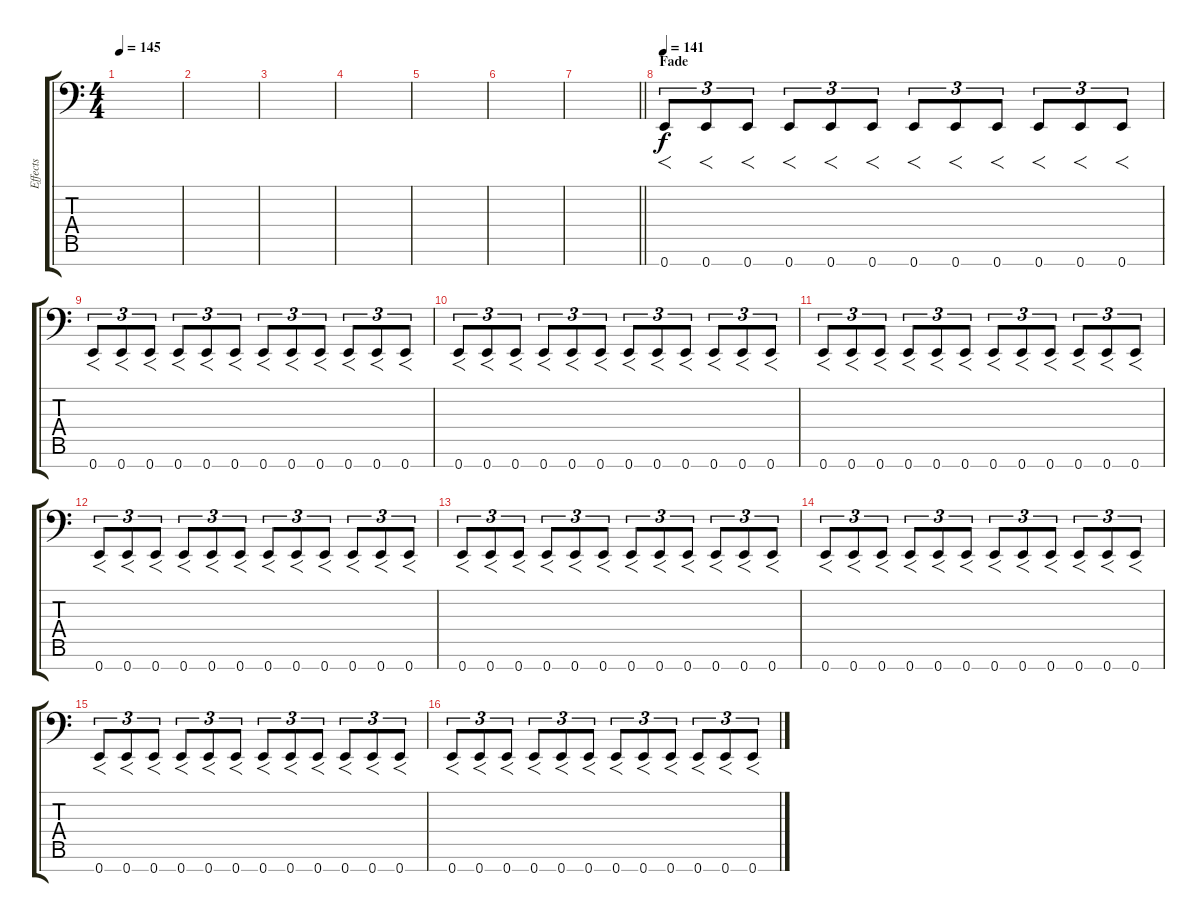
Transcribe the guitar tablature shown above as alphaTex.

\track ("Effects" "Effects") {instrument distortionguitar}
\staff {score tabs}
\tuning (E4 B3 G3 D3 A2 E2 E1) {hide}
\ts (4 4)
\tempo 145
\clef f4
\ks c
|
|
|
|
|
|
\barLineRight lightlight
|
\section ("" "Fade")
\tempo 141
0.7.8{f tu (3 2) dy f volume 16 instrument guitarharmonics} 0.7.8{f tu (3 2)} 0.7.8{f tu (3 2)} 0.7.8{f tu (3 2)} 0.7.8{f tu (3 2)} 0.7.8{f tu (3 2)} 0.7.8{f tu (3 2)} 0.7.8{f tu (3 2)} 0.7.8{f tu (3 2)} 0.7.8{f tu (3 2)} 0.7.8{f tu (3 2)} 0.7.8{f tu (3 2)} |
0.7.8{f tu (3 2)} 0.7.8{f tu (3 2)} 0.7.8{f tu (3 2)} 0.7.8{f tu (3 2)} 0.7.8{f tu (3 2)} 0.7.8{f tu (3 2)} 0.7.8{f tu (3 2)} 0.7.8{f tu (3 2)} 0.7.8{f tu (3 2)} 0.7.8{f tu (3 2)} 0.7.8{f tu (3 2)} 0.7.8{f tu (3 2)} |
0.7.8{f tu (3 2)} 0.7.8{f tu (3 2)} 0.7.8{f tu (3 2)} 0.7.8{f tu (3 2)} 0.7.8{f tu (3 2)} 0.7.8{f tu (3 2)} 0.7.8{f tu (3 2)} 0.7.8{f tu (3 2)} 0.7.8{f tu (3 2)} 0.7.8{f tu (3 2)} 0.7.8{f tu (3 2)} 0.7.8{f tu (3 2)} |
0.7.8{f tu (3 2)} 0.7.8{f tu (3 2)} 0.7.8{f tu (3 2)} 0.7.8{f tu (3 2)} 0.7.8{f tu (3 2)} 0.7.8{f tu (3 2)} 0.7.8{f tu (3 2)} 0.7.8{f tu (3 2)} 0.7.8{f tu (3 2)} 0.7.8{f tu (3 2)} 0.7.8{f tu (3 2)} 0.7.8{f tu (3 2)} |
0.7.8{f tu (3 2)} 0.7.8{f tu (3 2)} 0.7.8{f tu (3 2)} 0.7.8{f tu (3 2)} 0.7.8{f tu (3 2)} 0.7.8{f tu (3 2)} 0.7.8{f tu (3 2)} 0.7.8{f tu (3 2)} 0.7.8{f tu (3 2)} 0.7.8{f tu (3 2)} 0.7.8{f tu (3 2)} 0.7.8{f tu (3 2)} |
0.7.8{f tu (3 2)} 0.7.8{f tu (3 2)} 0.7.8{f tu (3 2)} 0.7.8{f tu (3 2)} 0.7.8{f tu (3 2)} 0.7.8{f tu (3 2)} 0.7.8{f tu (3 2)} 0.7.8{f tu (3 2)} 0.7.8{f tu (3 2)} 0.7.8{f tu (3 2)} 0.7.8{f tu (3 2)} 0.7.8{f tu (3 2)} |
0.7.8{f tu (3 2)} 0.7.8{f tu (3 2)} 0.7.8{f tu (3 2)} 0.7.8{f tu (3 2)} 0.7.8{f tu (3 2)} 0.7.8{f tu (3 2)} 0.7.8{f tu (3 2)} 0.7.8{f tu (3 2)} 0.7.8{f tu (3 2)} 0.7.8{f tu (3 2)} 0.7.8{f tu (3 2)} 0.7.8{f tu (3 2)} |
0.7.8{f tu (3 2)} 0.7.8{f tu (3 2)} 0.7.8{f tu (3 2)} 0.7.8{f tu (3 2)} 0.7.8{f tu (3 2)} 0.7.8{f tu (3 2)} 0.7.8{f tu (3 2)} 0.7.8{f tu (3 2)} 0.7.8{f tu (3 2)} 0.7.8{f tu (3 2)} 0.7.8{f tu (3 2)} 0.7.8{f tu (3 2)} |
0.7.8{f tu (3 2)} 0.7.8{f tu (3 2)} 0.7.8{f tu (3 2)} 0.7.8{f tu (3 2)} 0.7.8{f tu (3 2)} 0.7.8{f tu (3 2)} 0.7.8{f tu (3 2)} 0.7.8{f tu (3 2)} 0.7.8{f tu (3 2)} 0.7.8{f tu (3 2)} 0.7.8{f tu (3 2)} 0.7.8{f tu (3 2)}
